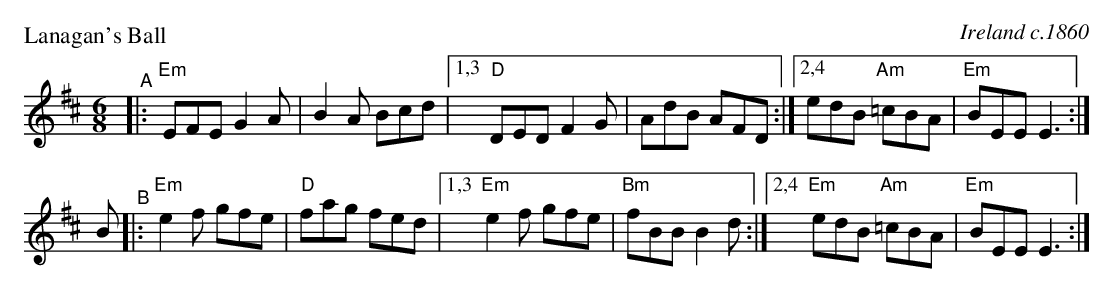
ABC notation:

X:1
P: Lanagan's Ball
O: Ireland c.1860
M: 6/8
L: 1/8
K: EDor
"^A"|: "Em"EFE G2A | B2A Bcd |[1,3 "D"DED   F2G | AdB AFD :|[2,4 edB "Am"=cBA | "Em"BEE E3 :|
B \
"^B"|: "Em"e2f gfe | "D"fag fed |[1,3 "Em"e2f gfe | "Bm"fBB B2d :|[2,4 "Em"edB "Am"=cBA | "Em"BEE E3 :|
